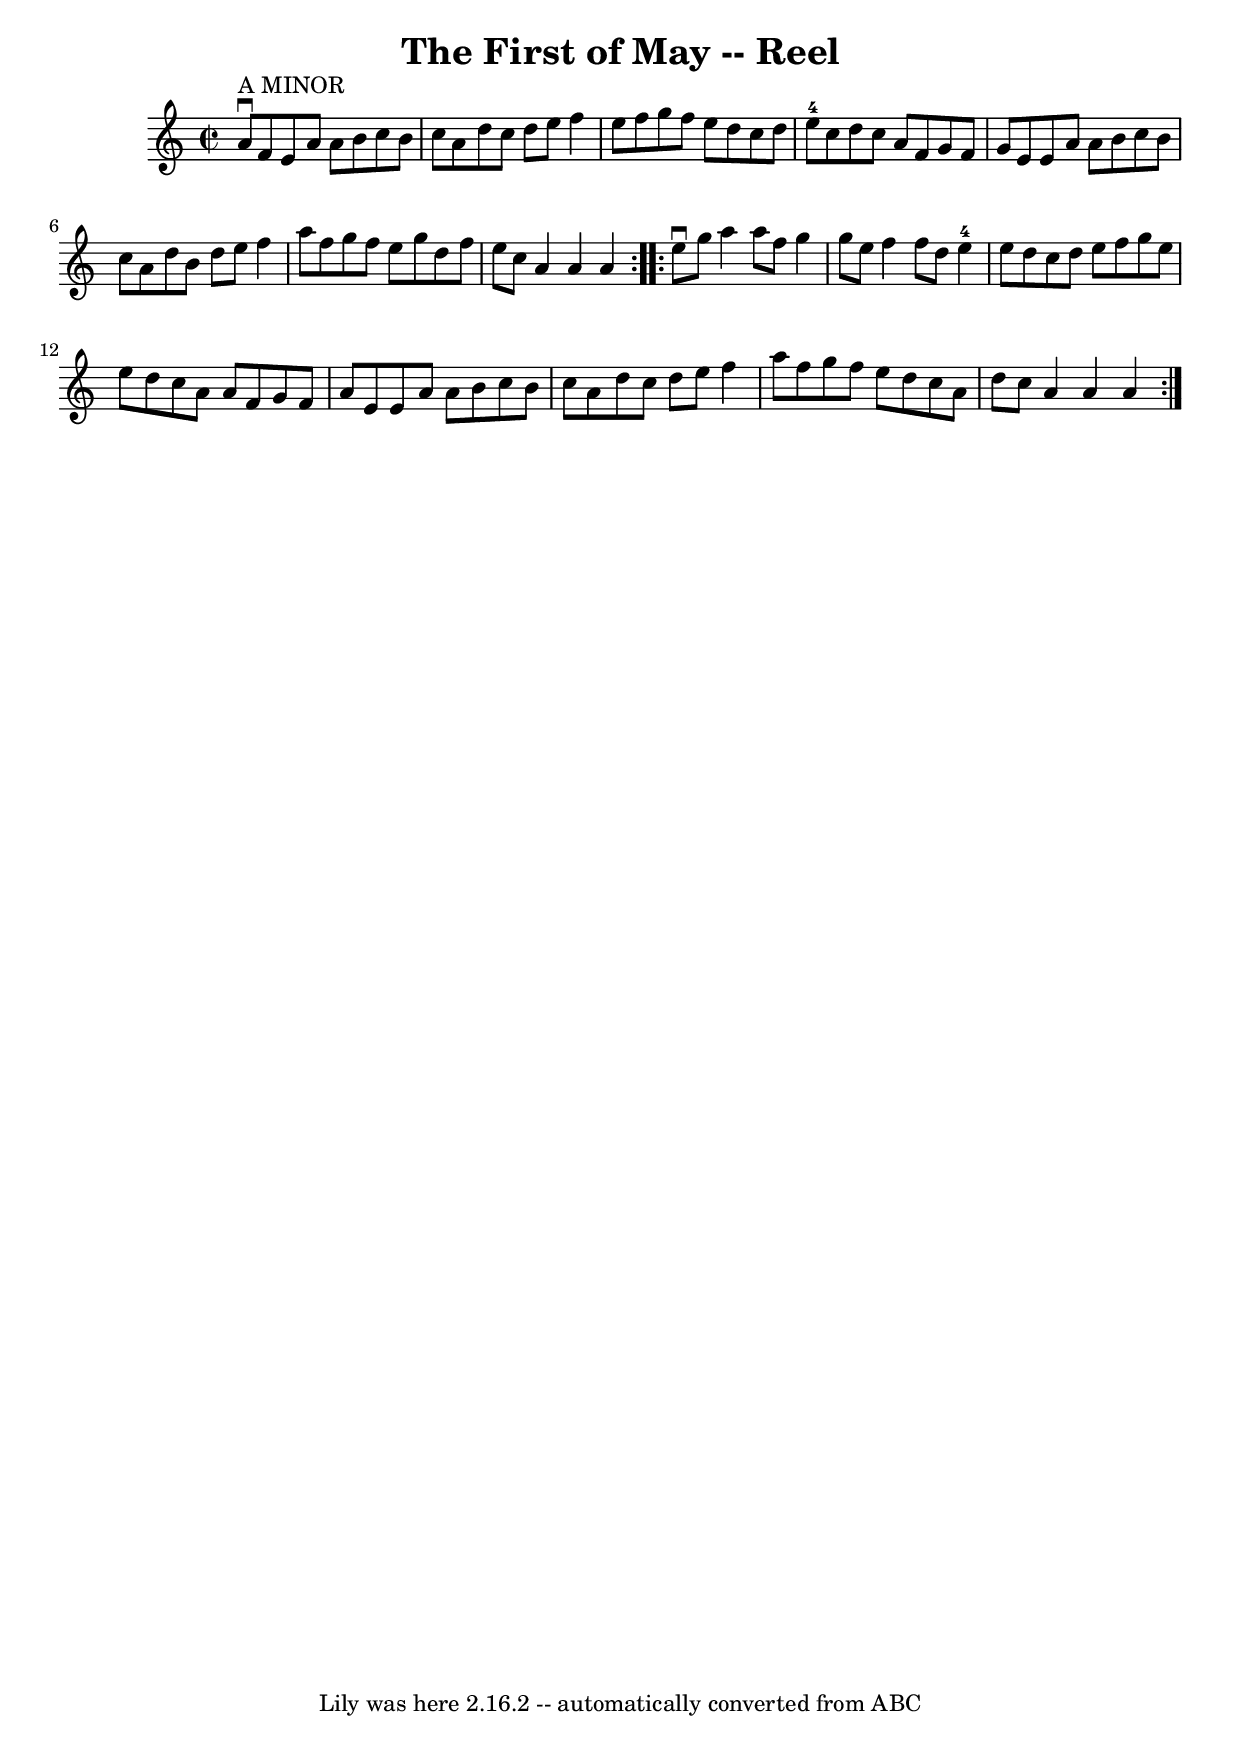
\version "2.16.2"
\include "Mammoth.ily"
\header {
  %% book = "Ryan's Mammoth Collection"
 crossRefNumber = "1"
 footnotes = "\\\\372"
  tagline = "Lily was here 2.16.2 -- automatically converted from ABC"
  title = "The First of May -- Reel"

}
voicedefault =  {



  \repeat volta 2 {

    \override Staff.TimeSignature #'style = #'C
    \time 2/2 
    \key a \minor a'8^"A MINOR"^\downbow f'8   |
 e'8 a'8 a'8 b'8 c''8 b'8 c''8 a'8     |
 d''8 c''8 d''8 e''8 f''4 e''8 f''8     |
 g''8 f''8 e''8 d''8 c''8 d''8 e''8-4 c''8     |
 d''8 c''8 a'8 f'8 g'8 f'8 g'8 e'8     |
 e'8 a'8 a'8 b'8 c''8 b'8 c''8 a'8     |
 d''8 b'8 d''8 e''8 f''4 a''8 f''8     |
 g''8 f''8 e''8 g''8 d''8 f''8 e''8 c''8  |
 a'4 a'4 a'4  
  }     
  \repeat volta 2 {
 e''8^\downbow g''8   |
 a''4 a''8 f''8 g''4 g''8 e''8    |
 f''4 f''8 d''8 e''4-4 e''8 d''8     |
 c''8 d''8 e''8 f''8 g''8 e''8 e''8 d''8     |
 c''8 a'8 a'8 f'8 g'8 f'8 a'8 e'8     |
 e'8 a'8 a'8 b'8 c''8 b'8 c''8 a'8     |
 d''8 c''8 d''8 e''8 f''4 a''8 f''8     |
 g''8 f''8 e''8 d''8 c''8 a'8 d''8 c''8     |
 a'4 a'4 a'4    
  }   

}

\score{
  <<

    \context Staff="default"
    {
      \voicedefault 
      
    }

  >>
  \layout {
    
  }
  \midi {
  }

}
